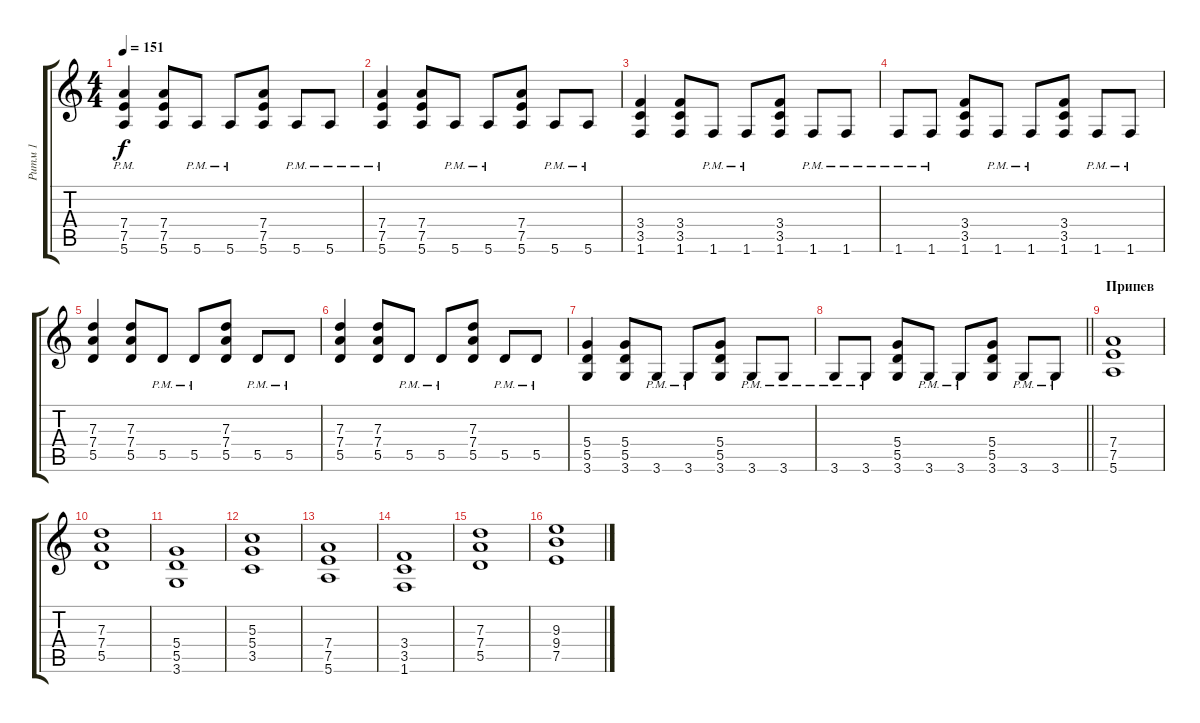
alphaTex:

\track ("Ритм 1" "Ритм 1") {instrument distortionguitar}
\staff {score tabs}
\tuning (E4 B3 G3 D3 A2 E2) {hide}
\ts (4 4)
\tempo 151
\clef g2
\ks c
(7.4 7.5 5.6{pm}).4{dy f} (7.4 7.5 5.6).8 5.6{pm}.8 5.6{pm}.8 (7.4 7.5 5.6).8 5.6{pm}.8 5.6{pm}.8 |
(7.4 7.5 5.6{pm}).4 (7.4 7.5 5.6).8 5.6{pm}.8 5.6{pm}.8 (7.4 7.5 5.6).8 5.6{pm}.8 5.6{pm}.8 |
(3.4 3.5 1.6).4 (3.4 3.5 1.6).8 1.6{pm}.8 1.6{pm}.8 (3.4 3.5 1.6).8 1.6{pm}.8 1.6{pm}.8 |
1.6{pm}.8 1.6{pm}.8 (3.4 3.5 1.6).8 1.6{pm}.8 1.6{pm}.8 (3.4 3.5 1.6).8 1.6{pm}.8 1.6{pm}.8 |
(7.3 7.4 5.5).4 (7.3 7.4 5.5).8 5.5{pm}.8 5.5{pm}.8 (7.3 7.4 5.5).8 5.5{pm}.8 5.5{pm}.8 |
(7.3 7.4 5.5).4 (7.3 7.4 5.5).8 5.5{pm}.8 5.5{pm}.8 (7.3 7.4 5.5).8 5.5{pm}.8 5.5{pm}.8 |
(5.4 5.5 3.6).4 (5.4 5.5 3.6).8 3.6{pm}.8 3.6{pm}.8 (5.4 5.5 3.6).8 3.6{pm}.8 3.6{pm}.8 |
\barLineRight lightlight
3.6{pm}.8 3.6{pm}.8 (5.4 5.5 3.6).8 3.6{pm}.8 3.6{pm}.8 (5.4 5.5 3.6).8 3.6{pm}.8 3.6{pm}.8 |
\section ("" "Припев")
(7.4 7.5 5.6).1 |
(7.3 7.4 5.5).1 |
(5.4 5.5 3.6).1 |
(5.3 5.4 3.5).1 |
(7.4 7.5 5.6).1 |
(3.4 3.5 1.6).1 |
(7.3 7.4 5.5).1 |
(9.3 9.4 7.5).1
